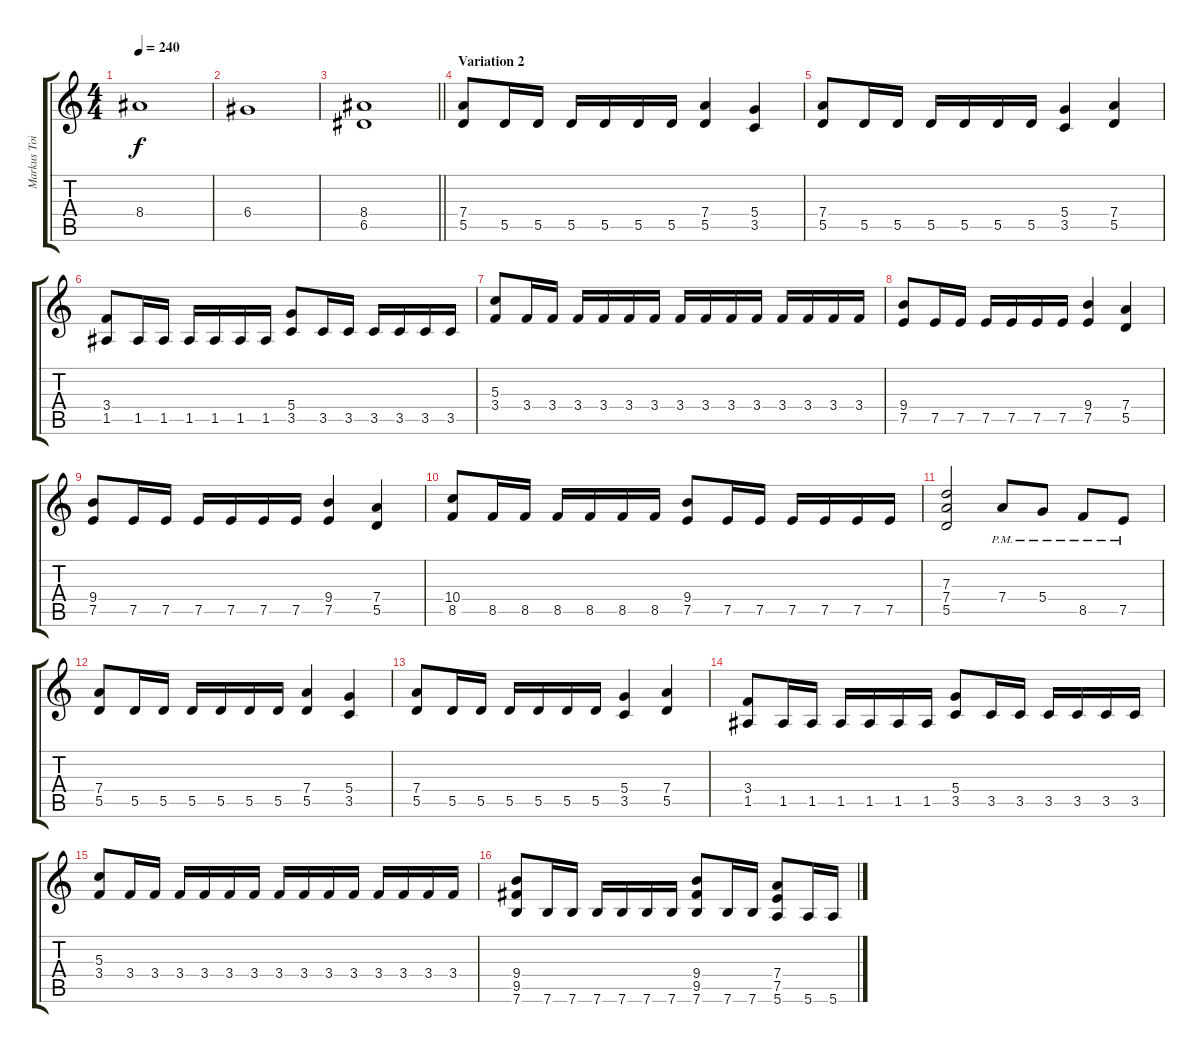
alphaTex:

\track ("Markus Toivonen" "Markus Toi") {instrument distortionguitar}
\staff {score tabs}
\tuning (E4 B3 G3 D3 A2 E2) {hide}
\ts (4 4)
\tempo 240
\clef g2
\ks c
8.4.1{dy f} |
6.4.1 |
\barLineRight lightlight
(8.4 6.5).1 |
\section ("" "Variation 2")
(7.4 5.5).8 5.5.16 5.5.16 5.5.16 5.5.16 5.5.16 5.5.16 (7.4 5.5).4 (5.4 3.5).4 |
(7.4 5.5).8 5.5.16 5.5.16 5.5.16 5.5.16 5.5.16 5.5.16 (5.4 3.5).4 (7.4 5.5).4 |
(3.4 1.5).8 1.5.16 1.5.16 1.5.16 1.5.16 1.5.16 1.5.16 (5.4 3.5).8 3.5.16 3.5.16 3.5.16 3.5.16 3.5.16 3.5.16 |
(5.3 3.4).8 3.4.16 3.4.16 3.4.16 3.4.16 3.4.16 3.4.16 3.4.16 3.4.16 3.4.16 3.4.16 3.4.16 3.4.16 3.4.16 3.4.16 |
(9.4 7.5).8 7.5.16 7.5.16 7.5.16 7.5.16 7.5.16 7.5.16 (9.4 7.5).4 (7.4 5.5).4 |
(9.4 7.5).8 7.5.16 7.5.16 7.5.16 7.5.16 7.5.16 7.5.16 (9.4 7.5).4 (7.4 5.5).4 |
(10.4 8.5).8 8.5.16 8.5.16 8.5.16 8.5.16 8.5.16 8.5.16 (9.4 7.5).8 7.5.16 7.5.16 7.5.16 7.5.16 7.5.16 7.5.16 |
(7.3 7.4 5.5).2 7.4{pm}.8 5.4{pm}.8 8.5{pm}.8 7.5{pm}.8 |
(7.4 5.5).8 5.5.16 5.5.16 5.5.16 5.5.16 5.5.16 5.5.16 (7.4 5.5).4 (5.4 3.5).4 |
(7.4 5.5).8 5.5.16 5.5.16 5.5.16 5.5.16 5.5.16 5.5.16 (5.4 3.5).4 (7.4 5.5).4 |
(3.4 1.5).8 1.5.16 1.5.16 1.5.16 1.5.16 1.5.16 1.5.16 (5.4 3.5).8 3.5.16 3.5.16 3.5.16 3.5.16 3.5.16 3.5.16 |
(5.3 3.4).8 3.4.16 3.4.16 3.4.16 3.4.16 3.4.16 3.4.16 3.4.16 3.4.16 3.4.16 3.4.16 3.4.16 3.4.16 3.4.16 3.4.16 |
(9.4 9.5 7.6).8 7.6.16 7.6.16 7.6.16 7.6.16 7.6.16 7.6.16 (9.4 9.5 7.6).8 7.6.16 7.6.16 (7.4 7.5 5.6).8 5.6.16 5.6.16
